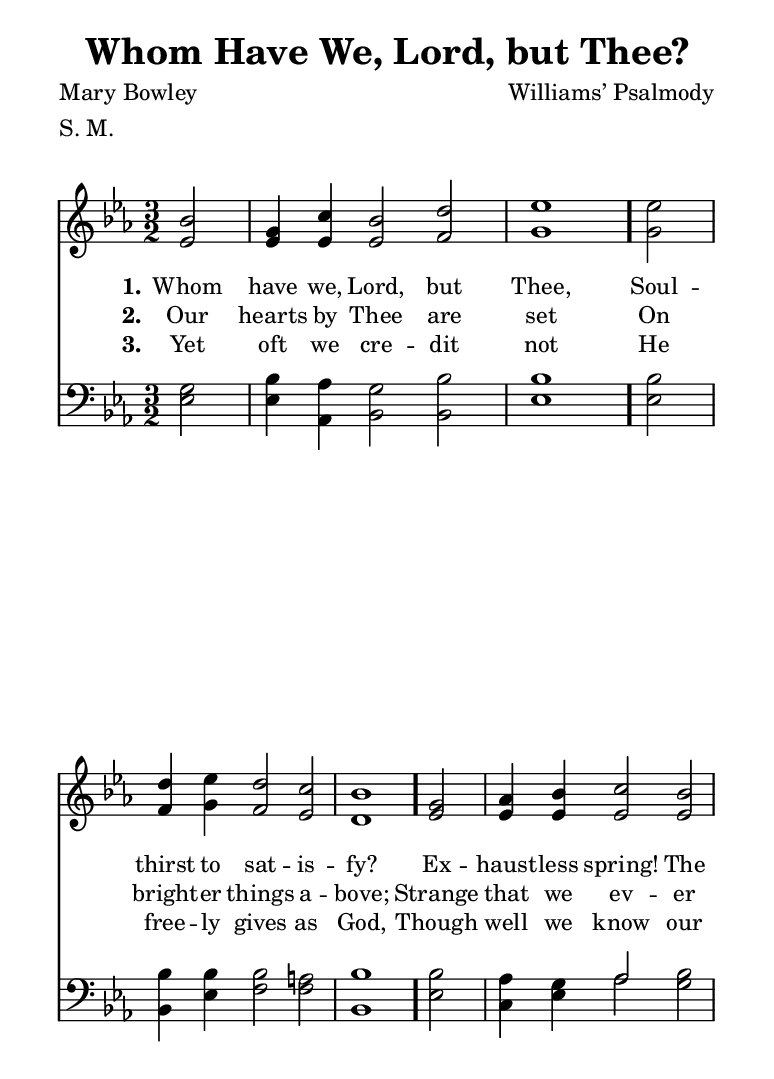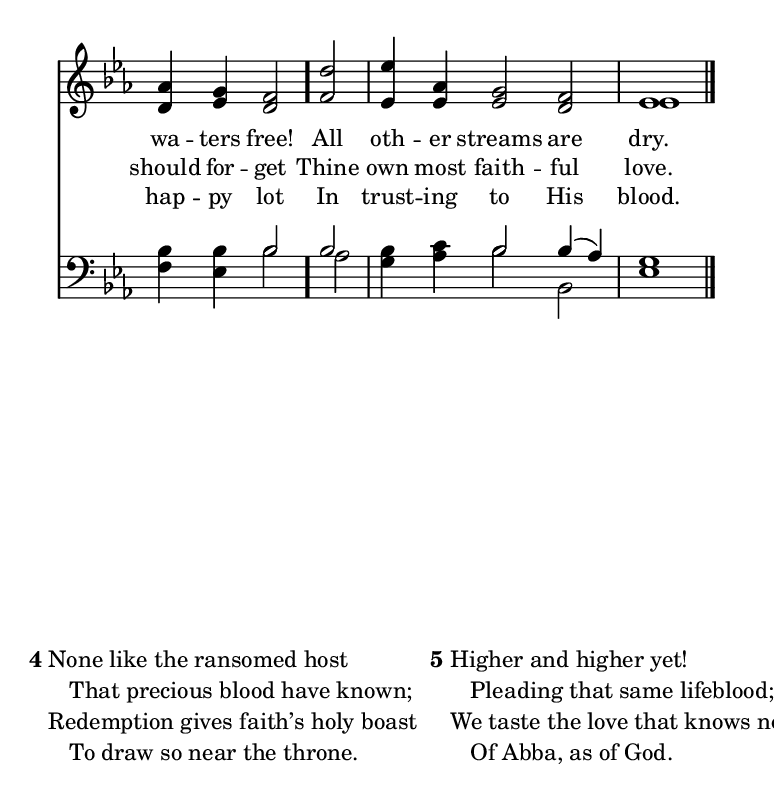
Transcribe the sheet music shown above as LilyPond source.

\include "common/global.ily"
\paper {
  \include "common/paper.ily"
  ragged-last-bottom = ##t
  system-count = #(cond (is-eogsized 2) (#t #f))
}

\header{
  hymnnumber = "180"
  title = "Whom Have We, Lord, but Thee?"
  tunename = "Huddersfield"
  meter = "S. M."
  poet = "Mary Bowley"
  composer = "Williams’ Psalmody"
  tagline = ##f
}

patternAA = { c2 | c4 c4 c2 c2 | c1 }
patternAB = { c2 | c4 c4 c2 c4( c4) | c1 }
patternBA = { c2 | c4 c4 c2 c2 | c4 c4 c2 }

global = {
  \include "common/overrides.ily"
  \override Staff.TimeSignature.style = #'numbered
  \time 3/2
  \override Score.MetronomeMark.transparent = ##t % hide all fermata changes too
  \tempo 2=70
  \key ees \major
  \partial 2
  \autoBeamOff
}

notesSoprano = {
\global
\relative c'' {

  \changePitch \patternAA { bes | g c bes d | ees }
  \changePitch \patternAA { ees | d ees d c | bes } \eogbreak
  \changePitch \patternBA { g | aes bes c bes | aes g f }
  \changePitch \patternAA { d' | ees aes, g f | ees }

  \bar "|."

}
}

notesAlto = {
\global
\relative e' {

  \changePitch \patternAA { ees | ees ees ees f | g }
  \changePitch \patternAA { g | f g f ees | d }
  \changePitch \patternBA { ees | ees ees ees ees | d ees d }
  \changePitch \patternAA { f | ees ees ees d | ees }

}
}

notesTenor = {
\global
\relative a {

  \changePitch \patternAA { g | bes aes g bes | bes }
  \changePitch \patternAA { bes | bes bes bes a | bes }
  \changePitch \patternBA { bes | aes g aes bes | bes bes bes }
  \changePitch \patternAB { bes | bes c bes bes aes | g }

}
}

notesBass = {
\global
\relative f {

  \changePitch \patternAA { ees | ees aes, bes bes | ees }
  \changePitch \patternAA { ees | bes ees f f | bes, }
  \changePitch \patternBA { ees | c ees aes g | f ees bes' }
  \changePitch \patternAA { aes | g aes bes bes, | ees }

}
}

wordsA = \lyricmode {
\set stanza = "1."

Whom have we, Lord, but Thee, \bar "."
Soul -- thirst to sat -- is -- fy? \bar "."
Ex -- haust -- less spring! The wa -- ters free! \bar "."
All oth -- er streams are dry. \bar "."

}

wordsB = \lyricmode {
\set stanza = "2."

Our hearts by Thee are set
On bright -- er things a -- bove;
Strange that we ev -- er should for -- get
Thine own most faith -- ful love.

}

wordsC = \lyricmode {
\set stanza = "3."

Yet oft we cre -- dit not
He free -- ly gives as God,
Though well we know our hap -- py lot
In trust -- ing to His blood.

}

wordsD = \markuplist {

\line { None like the ransomed host }
\line { { \hspace #2 } That precious blood have known; }
\line { Redemption gives faith’s holy boast }
\line { { \hspace #2 } To draw so near the throne. }

}

wordsE = \markuplist {

\line { Higher and higher yet! }
\line { { \hspace #2 } Pleading that same lifeblood; }
\line { We taste the love that knows no let, }
\line { { \hspace #2 } Of Abba, as of God. }

}

\score {
  \context ChoirStaff <<
    \context Staff = upper <<
      \set Staff.autoBeaming = ##f
      \set ChoirStaff.systemStartDelimiter = #'SystemStartBar
      \set ChoirStaff.printPartCombineTexts = ##f
      \partcombine #'(2 . 9) \notesSoprano \notesAlto
      \context NullVoice = sopranos { \voiceOne << \notesSoprano >> }
      \context Lyrics = one   \lyricsto sopranos \wordsA
      \context Lyrics = two   \lyricsto sopranos \wordsB
      \context Lyrics = three \lyricsto sopranos \wordsC
    >>
    \context Staff = men <<
      \set Staff.autoBeaming = ##f
      \clef bass
      \set ChoirStaff.printPartCombineTexts = ##f
      \partcombine #'(2 . 9) \notesTenor \notesBass
    >>
  >>
  \layout {
    \include "common/layout.ily"
  }
  \midi{
    \include "common/midi.ily"
  }
}

\noPageBreak

\markup { \fill-line {
  \hspace #0.1
  \line{ \bold 4 \column { \wordsD } }
  \hspace #0.1
  \line{ \bold 5 \column { \wordsE } }
  \hspace #0.1
} }

\version "2.19.49"  % necessary for upgrading to future LilyPond versions.

% vi:set et ts=2 sw=2 ai nocindent syntax=lilypond:
